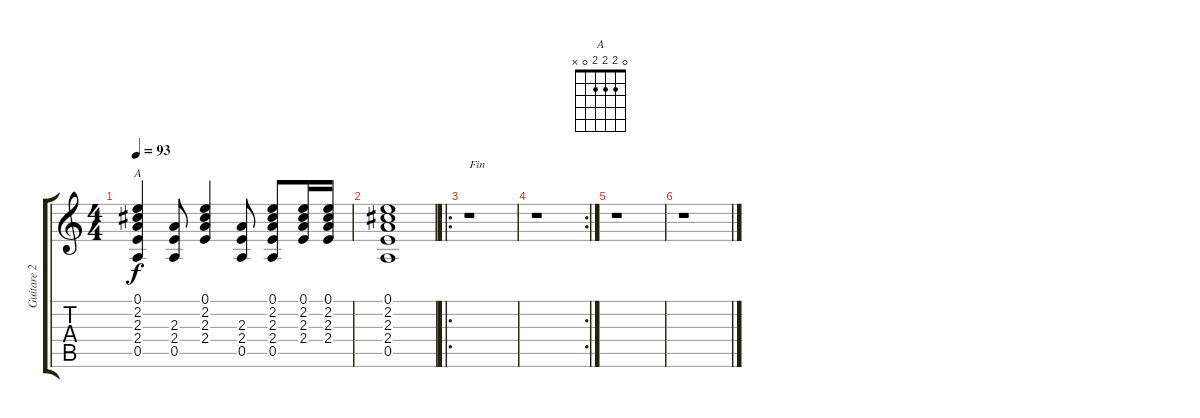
\track ("Guitare 2" "Guitare 2") {instrument acousticguitarnylon}
\staff {score tabs}
\tuning (E4 B3 G3 D3 A2 E2) {hide}
\chord ("A" 0 2 2 2 0 x)
\ts (4 4)
\tempo 93
\clef g2
\ks c
(0.1 2.2 2.3 2.4 0.5).4{ch "A" dy f} (2.3 2.4 0.5).8 (0.1 2.2 2.3 2.4).4 (2.3 2.4 0.5).8 (0.1 2.2 2.3 2.4 0.5).8 (0.1 2.2 2.3 2.4).16 (0.1 2.2 2.3 2.4).16 |
(0.1 2.2 2.3 2.4 0.5).1 |
\ro
r.1{txt "Fin"} |
\rc 2
r.1 |
r.1 |
r.1
